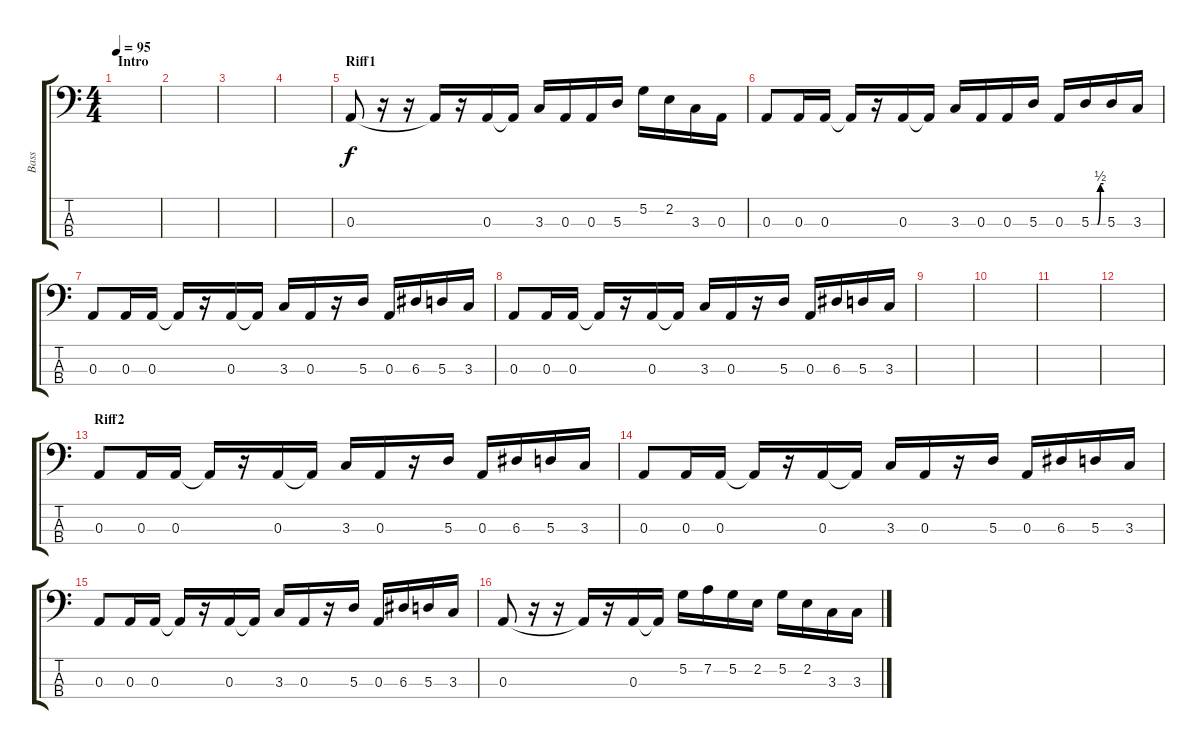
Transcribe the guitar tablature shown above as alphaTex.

\track ("Bass" "Bass") {instrument electricbassfinger}
\staff {score tabs}
\tuning (G2 D2 A1 E1) {hide}
\ts (4 4)
\section ("" "Intro")
\tempo 95
\clef f4
\ks c
|
|
|
|
\section ("" "Riff1")
0.3.8 r.16 r.16 0.3{t}.16 r.16 0.3.16 0.3{t}.16 3.3.16 0.3.16 0.3.16 5.3.16 5.2.16 2.2.16 3.3.16 0.3.16 |
0.3.8 0.3.16 0.3.16 0.3{t}.16 r.16 0.3.16 0.3{t}.16 3.3.16 0.3.16 0.3.16 5.3.16 0.3.16 5.3{be (custom 0 0 15 0 30 0 45 2 60 2)}.16 5.3.16 3.3.16 |
0.3.8 0.3.16 0.3.16 0.3{t}.16 r.16 0.3.16 0.3{t}.16 3.3.16 0.3.16 r.16 5.3.16 0.3.16 6.3.16 5.3.16 3.3.16 |
0.3.8 0.3.16 0.3.16 0.3{t}.16 r.16 0.3.16 0.3{t}.16 3.3.16 0.3.16 r.16 5.3.16 0.3.16 6.3.16 5.3.16 3.3.16 |
|
|
|
|
\section ("" "Riff2")
0.3.8 0.3.16 0.3.16 0.3{t}.16 r.16 0.3.16 0.3{t}.16 3.3.16 0.3.16 r.16 5.3.16 0.3.16 6.3.16 5.3.16 3.3.16 |
0.3.8 0.3.16 0.3.16 0.3{t}.16 r.16 0.3.16 0.3{t}.16 3.3.16 0.3.16 r.16 5.3.16 0.3.16 6.3.16 5.3.16 3.3.16 |
0.3.8 0.3.16 0.3.16 0.3{t}.16 r.16 0.3.16 0.3{t}.16 3.3.16 0.3.16 r.16 5.3.16 0.3.16 6.3.16 5.3.16 3.3.16 |
0.3.8 r.16 r.16 0.3{t}.16 r.16 0.3.16 0.3{t}.16 5.2.16 7.2.16 5.2.16 2.2.16 5.2.16 2.2.16 3.3.16 3.3.16
